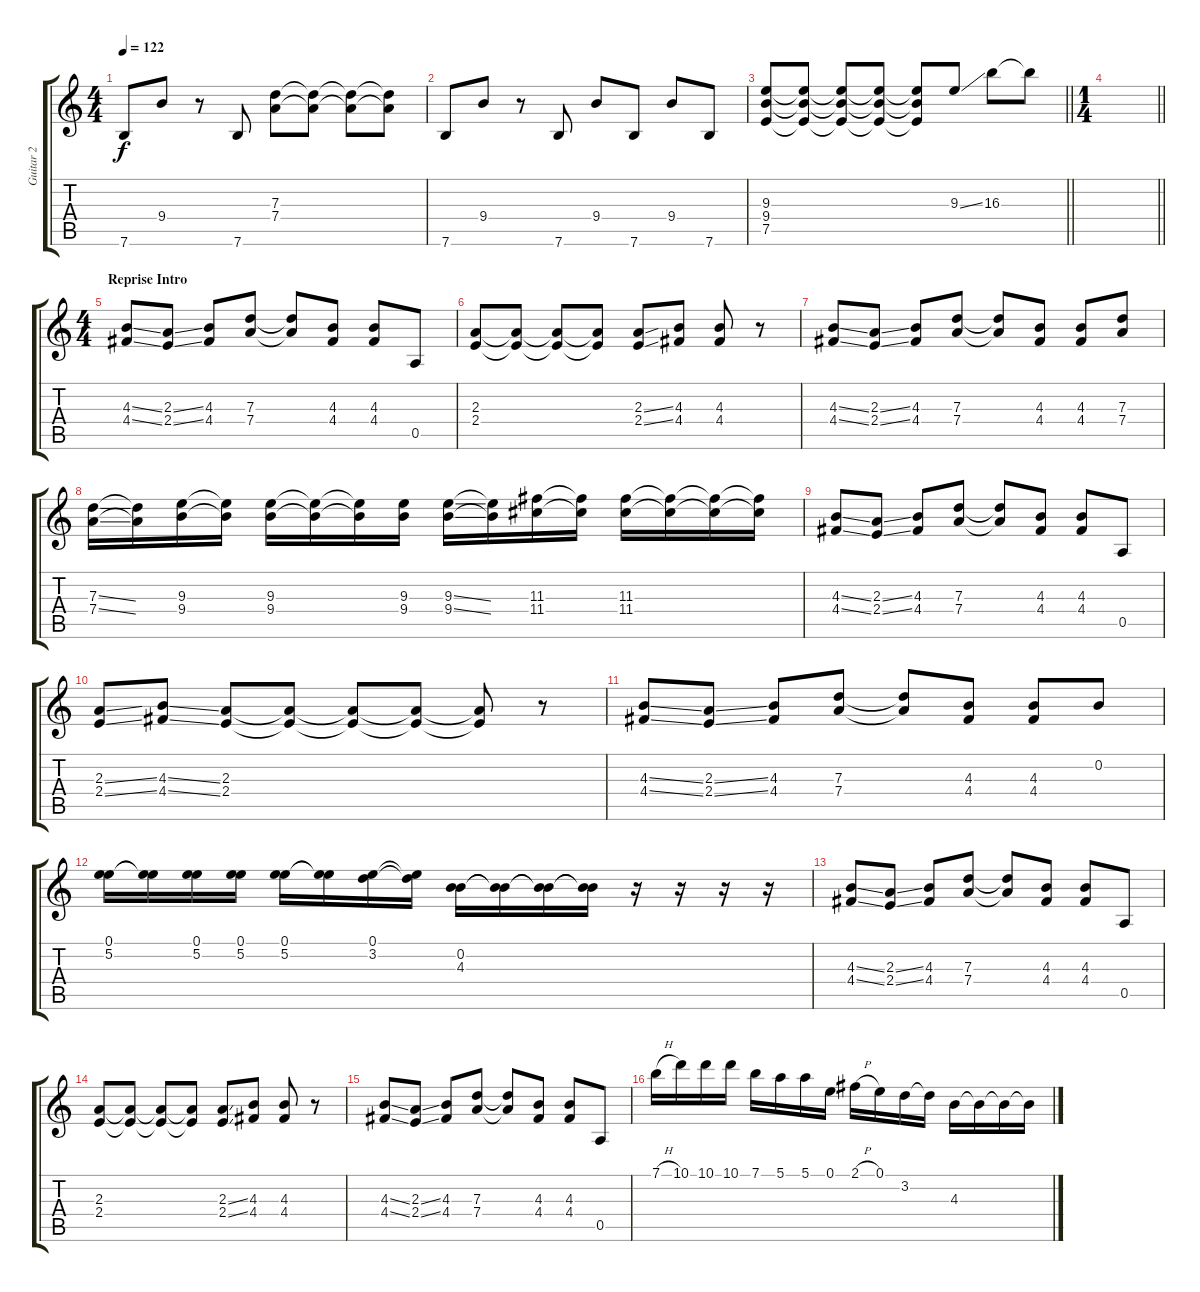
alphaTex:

\track ("Guitar 2" "Guitar 2") {instrument overdrivenguitar}
\staff {score tabs}
\tuning (E4 B3 G3 D3 A2 E2) {hide}
\ts (4 4)
\tempo 122
\clef g2
\ks c
7.6.8{dy f} 9.4.8 r.8 7.6.8 (7.3 7.4).8 (7.3{t} 7.4{t}).8 (7.3{t} 7.4{t}).8 (7.3{t} 7.4{t}).8 |
7.6.8 9.4.8 r.8 7.6.8 9.4.8 7.6.8 9.4.8 7.6.8 |
\barLineRight lightlight
(9.3 9.4 7.5).8 (9.3{t} 9.4{t} 7.5{t}).8 (9.3{t} 9.4{t} 7.5{t}).8 (9.3{t} 9.4{t} 7.5{t}).8 (9.3{t} 9.4{t} 7.5{t}).8 9.3{ss}.8 16.3.8 16.3{t}.8 |
\ts (1 4)
\barLineRight lightlight
|
\ts (4 4)
\section ("" "Reprise Intro")
(4.3{ss} 4.4{ss}).8 (2.3{ss} 2.4{ss}).8 (4.3 4.4).8 (7.3 7.4).8 (7.3{t} 7.4{t}).8 (4.3 4.4).8 (4.3 4.4).8 0.5.8 |
(2.3 2.4).8 (2.3{t} 2.4{t}).8 (2.3{t} 2.4{t}).8 (2.3{t} 2.4{t}).8 (2.3{ss} 2.4{ss}).8 (4.3 4.4).8 (4.3 4.4).8 r.8 |
(4.3{ss} 4.4{ss}).8 (2.3{ss} 2.4{ss}).8 (4.3 4.4).8 (7.3 7.4).8 (7.3{t} 7.4{t}).8 (4.3 4.4).8 (4.3 4.4).8 (7.3 7.4).8 |
(7.3{ss} 7.4{ss}).16 (7.3{t} 7.4{t}).16 (9.3 9.4).16 (9.3{t} 9.4{t}).16 (9.3 9.4).16 (9.3{t} 9.4{t}).16 (9.3{t} 9.4{t}).16 (9.3 9.4).16 (9.3{ss} 9.4{ss}).16 (9.3{t} 9.4{t}).16 (11.3 11.4).16 (11.3{t} 11.4{t}).16 (11.3 11.4).16 (11.3{t} 11.4{t}).16 (11.3{t} 11.4{t}).16 (11.3{t} 11.4{t}).16 |
(4.3{ss} 4.4{ss}).8 (2.3{ss} 2.4{ss}).8 (4.3 4.4).8 (7.3 7.4).8 (7.3{t} 7.4{t}).8 (4.3 4.4).8 (4.3 4.4).8 0.5.8 |
(2.3{ss} 2.4{ss}).8 (4.3{ss} 4.4{ss}).8 (2.3 2.4).8 (2.3{t} 2.4{t}).8 (2.3{t} 2.4{t}).8 (2.3{t} 2.4{t}).8 (2.3{t} 2.4{t}).8 r.8 |
(4.3{ss} 4.4{ss}).8 (2.3{ss} 2.4{ss}).8 (4.3 4.4).8 (7.3 7.4).8 (7.3{t} 7.4{t}).8 (4.3 4.4).8 (4.3 4.4).8 0.2.8 |
(0.1 5.2).16 (0.1{t} 5.2{t}).16 (0.1 5.2).16 (0.1 5.2).16 (0.1 5.2).16 (0.1{t} 5.2{t}).16 (0.1 3.2).16 (0.1{t} 3.2{t}).16 (0.2 4.3).16 (0.2{t} 4.3{t}).16 (0.2{t} 4.3{t}).16 (0.2{t} 4.3{t}).16 r.16 r.16 r.16 r.16 |
(4.3{ss} 4.4{ss}).8 (2.3{ss} 2.4{ss}).8 (4.3 4.4).8 (7.3 7.4).8 (7.3{t} 7.4{t}).8 (4.3 4.4).8 (4.3 4.4).8 0.5.8 |
(2.3 2.4).8 (2.3{t} 2.4{t}).8 (2.3{t} 2.4{t}).8 (2.3{t} 2.4{t}).8 (2.3{ss} 2.4{ss}).8 (4.3 4.4).8 (4.3 4.4).8 r.8 |
(4.3{ss} 4.4{ss}).8 (2.3{ss} 2.4{ss}).8 (4.3 4.4).8 (7.3 7.4).8 (7.3{t} 7.4{t}).8 (4.3 4.4).8 (4.3 4.4).8 0.5.8 |
7.1{h}.16 10.1.16 10.1.16 10.1.16 7.1.16 5.1.16 5.1.16 0.1.16 2.1{h}.16 0.1.16 3.2.16 3.2{t}.16 4.3.16 4.3{t}.16 4.3{t}.16 4.3{t}.16
